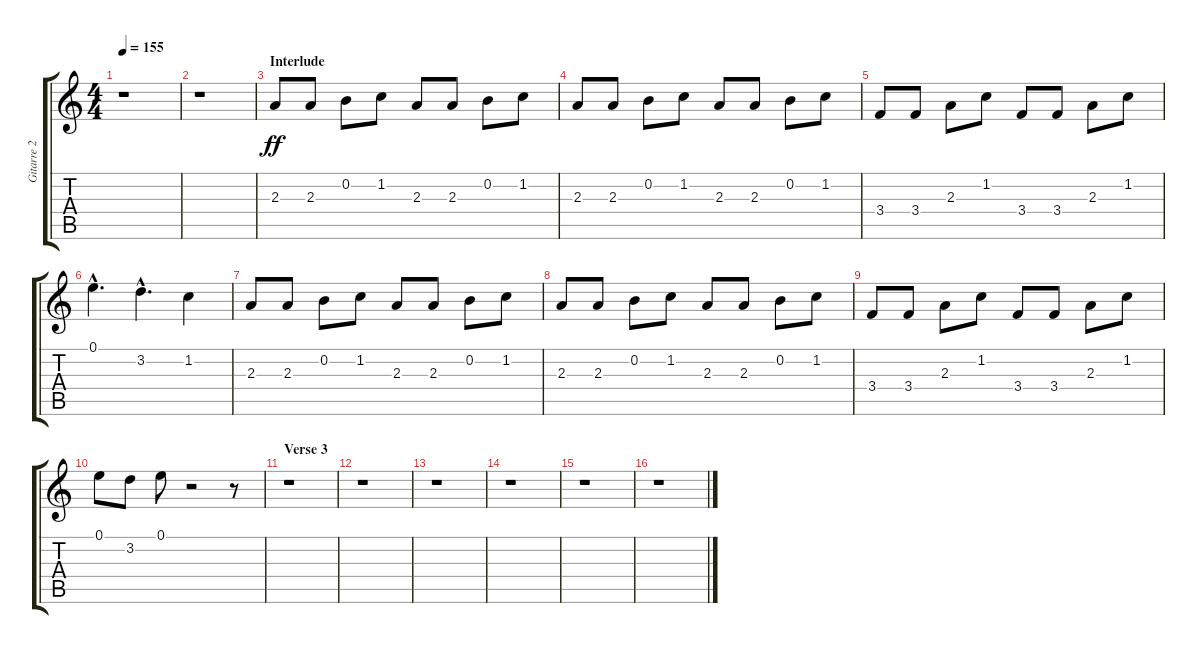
\track ("Gitarre 2 - Farin Urlaub" "Gitarre 2 ") {instrument distortionguitar}
\staff {score tabs}
\tuning (E4 B3 G3 D3 A2 E2) {hide}
\ts (4 4)
\tempo 155
\clef g2
\ks c
r.1{dy ff} |
r.1 |
\section ("" "Interlude")
2.3.8 2.3.8 0.2.8 1.2.8 2.3.8 2.3.8 0.2.8 1.2.8 |
2.3.8 2.3.8 0.2.8 1.2.8 2.3.8 2.3.8 0.2.8 1.2.8 |
3.4.8 3.4.8 2.3.8 1.2.8 3.4.8 3.4.8 2.3.8 1.2.8 |
0.1{hac}.4{d} 3.2{hac}.4{d} 1.2.4 |
2.3.8 2.3.8 0.2.8 1.2.8 2.3.8 2.3.8 0.2.8 1.2.8 |
2.3.8 2.3.8 0.2.8 1.2.8 2.3.8 2.3.8 0.2.8 1.2.8 |
3.4.8 3.4.8 2.3.8 1.2.8 3.4.8 3.4.8 2.3.8 1.2.8 |
0.1.8 3.2.8 0.1.8 r.2 r.8 |
\section ("" "Verse 3")
r.1 |
r.1 |
r.1 |
r.1 |
r.1 |
r.1
